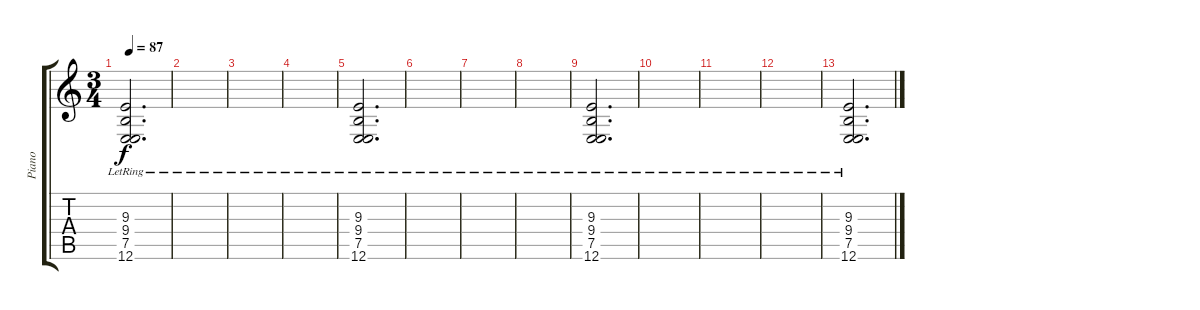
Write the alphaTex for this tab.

\track ("Piano" "Piano") {instrument churchorgan}
\staff {score tabs}
\tuning (E4 B3 G3 D3 A2 E2) {hide}
\ts (3 4)
\tempo 87
\clef g2
\ks c
(9.3 9.4{lr} 7.5{lr} 12.6).2{d dy f instrument churchorgan} |
|
|
|
(9.3 9.4{lr} 7.5{lr} 12.6).2{d} |
|
|
|
(9.3 9.4{lr} 7.5{lr} 12.6).2{d} |
|
|
|
(9.3 9.4{lr} 7.5{lr} 12.6).2{d}
